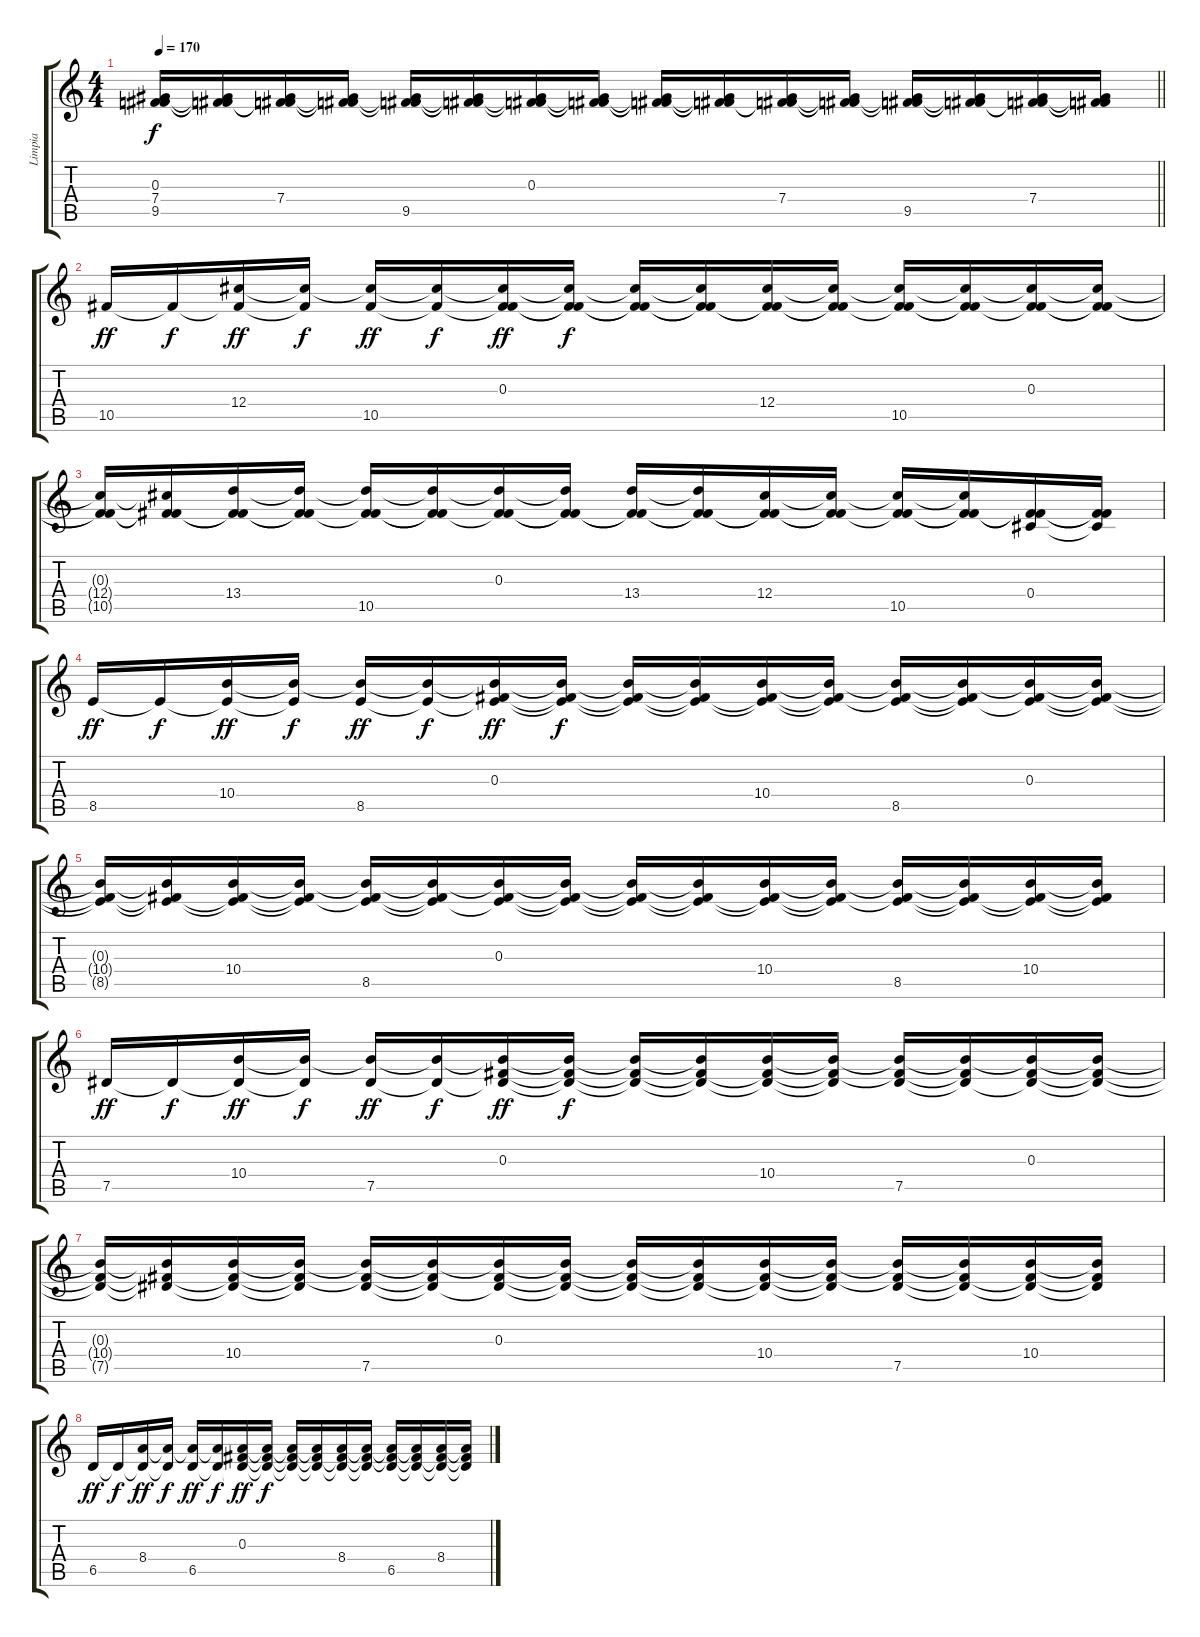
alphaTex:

\track ("Limpia" "Limpia") {instrument electricguitarjazz}
\staff {score tabs}
\tuning (Eb4 Bb3 Gb3 Db3 Ab2 Eb2) {hide}
\ts (4 4)
\tempo 170
\clef g2
\barLineRight lightlight
\ks c
(0.3{t} 7.4{t} 9.5).16{dy f} (0.3{t} 7.4{t} 9.5{t}).16 (0.3{t} 7.4 9.5{t}).16 (0.3{t} 7.4{t} 9.5{t}).16 (0.3{t} 7.4{t} 9.5).16 (0.3{t} 7.4{t} 9.5{t}).16 (0.3 7.4{t} 9.5{t}).16 (0.3{t} 7.4{t} 9.5{t}).16 (0.3{t} 7.4{t} 9.5{t}).16 (0.3{t} 7.4{t} 9.5{t}).16 (0.3{t} 7.4 9.5{t}).16 (0.3{t} 7.4{t} 9.5{t}).16 (0.3{t} 7.4{t} 9.5).16 (0.3{t} 7.4{t} 9.5{t}).16 (0.3{t} 7.4 9.5{t}).16 (0.3{t} 7.4{t} 9.5{t}).16 |
10.5.16{dy ff} 10.5{t}.16{dy f} (12.4 10.5{t}).16{dy ff} (12.4{t} 10.5{t}).16{dy f} (12.4{t} 10.5).16{dy ff} (12.4{t} 10.5{t}).16{dy f} (0.3 12.4{t} 10.5{t}).16{dy ff} (0.3{t} 12.4{t} 10.5{t}).16{dy f} (0.3{t} 12.4{t} 10.5{t}).16 (0.3{t} 12.4{t} 10.5{t}).16 (0.3{t} 12.4 10.5{t}).16 (0.3{t} 12.4{t} 10.5{t}).16 (0.3{t} 12.4{t} 10.5).16 (0.3{t} 12.4{t} 10.5{t}).16 (0.3 12.4{t} 10.5{t}).16 (0.3{t} 12.4{t} 10.5{t}).16 |
(0.3{t} 12.4{t} 10.5{t}).16 (0.3{t} 12.4{t} 10.5{t}).16 (0.3{t} 13.4 10.5{t}).16 (0.3{t} 13.4{t} 10.5{t}).16 (0.3{t} 13.4{t} 10.5).16 (0.3{t} 13.4{t} 10.5{t}).16 (0.3 13.4{t} 10.5{t}).16 (0.3{t} 13.4{t} 10.5{t}).16 (0.3{t} 13.4 10.5{t}).16 (0.3{t} 13.4{t} 10.5{t}).16 (0.3{t} 12.4 10.5{t}).16 (0.3{t} 12.4{t} 10.5{t}).16 (0.3{t} 12.4{t} 10.5).16 (0.3{t} 12.4{t} 10.5{t}).16 (0.3{t} 0.4 10.5{t}).16 (0.3{t} 0.4{t} 10.5{t}).16 |
8.5.16{dy ff} 8.5{t}.16{dy f} (10.4 8.5{t}).16{dy ff} (10.4{t} 8.5{t}).16{dy f} (10.4{t} 8.5).16{dy ff} (10.4{t} 8.5{t}).16{dy f} (0.3 10.4{t} 8.5{t}).16{dy ff} (0.3{t} 10.4{t} 8.5{t}).16{dy f} (0.3{t} 10.4{t} 8.5{t}).16 (0.3{t} 10.4{t} 8.5{t}).16 (0.3{t} 10.4 8.5{t}).16 (0.3{t} 10.4{t} 8.5{t}).16 (0.3{t} 10.4{t} 8.5).16 (0.3{t} 10.4{t} 8.5{t}).16 (0.3 10.4{t} 8.5{t}).16 (0.3{t} 10.4{t} 8.5{t}).16 |
(0.3{t} 10.4{t} 8.5{t}).16 (0.3{t} 10.4{t} 8.5{t}).16 (0.3{t} 10.4 8.5{t}).16 (0.3{t} 10.4{t} 8.5{t}).16 (0.3{t} 10.4{t} 8.5).16 (0.3{t} 10.4{t} 8.5{t}).16 (0.3 10.4{t} 8.5{t}).16 (0.3{t} 10.4{t} 8.5{t}).16 (0.3{t} 10.4{t} 8.5{t}).16 (0.3{t} 10.4{t} 8.5{t}).16 (0.3{t} 10.4 8.5{t}).16 (0.3{t} 10.4{t} 8.5{t}).16 (0.3{t} 10.4{t} 8.5).16 (0.3{t} 10.4{t} 8.5{t}).16 (0.3{t} 10.4 8.5{t}).16 (0.3{t} 10.4{t} 8.5{t}).16 |
7.5.16{dy ff} 7.5{t}.16{dy f} (10.4 7.5{t}).16{dy ff} (10.4{t} 7.5{t}).16{dy f} (10.4{t} 7.5).16{dy ff} (10.4{t} 7.5{t}).16{dy f} (0.3 10.4{t} 7.5{t}).16{dy ff} (0.3{t} 10.4{t} 7.5{t}).16{dy f} (0.3{t} 10.4{t} 7.5{t}).16 (0.3{t} 10.4{t} 7.5{t}).16 (0.3{t} 10.4 7.5{t}).16 (0.3{t} 10.4{t} 7.5{t}).16 (0.3{t} 10.4{t} 7.5).16 (0.3{t} 10.4{t} 7.5{t}).16 (0.3 10.4{t} 7.5{t}).16 (0.3{t} 10.4{t} 7.5{t}).16 |
(0.3{t} 10.4{t} 7.5{t}).16 (0.3{t} 10.4{t} 7.5{t}).16 (0.3{t} 10.4 7.5{t}).16 (0.3{t} 10.4{t} 7.5{t}).16 (0.3{t} 10.4{t} 7.5).16 (0.3{t} 10.4{t} 7.5{t}).16 (0.3 10.4{t} 7.5{t}).16 (0.3{t} 10.4{t} 7.5{t}).16 (0.3{t} 10.4{t} 7.5{t}).16 (0.3{t} 10.4{t} 7.5{t}).16 (0.3{t} 10.4 7.5{t}).16 (0.3{t} 10.4{t} 7.5{t}).16 (0.3{t} 10.4{t} 7.5).16 (0.3{t} 10.4{t} 7.5{t}).16 (0.3{t} 10.4 7.5{t}).16 (0.3{t} 10.4{t} 7.5{t}).16 |
6.5.16{dy ff} 6.5{t}.16{dy f} (8.4 6.5{t}).16{dy ff} (8.4{t} 6.5{t}).16{dy f} (8.4{t} 6.5).16{dy ff} (8.4{t} 6.5{t}).16{dy f} (0.3 8.4{t} 6.5{t}).16{dy ff} (0.3{t} 8.4{t} 6.5{t}).16{dy f} (0.3{t} 8.4{t} 6.5{t}).16 (0.3{t} 8.4{t} 6.5{t}).16 (0.3{t} 8.4 6.5{t}).16 (0.3{t} 8.4{t} 6.5{t}).16 (0.3{t} 8.4{t} 6.5).16 (0.3{t} 8.4{t} 6.5{t}).16 (0.3{t} 8.4 6.5{t}).16 (0.3{t} 8.4{t} 6.5{t}).16
